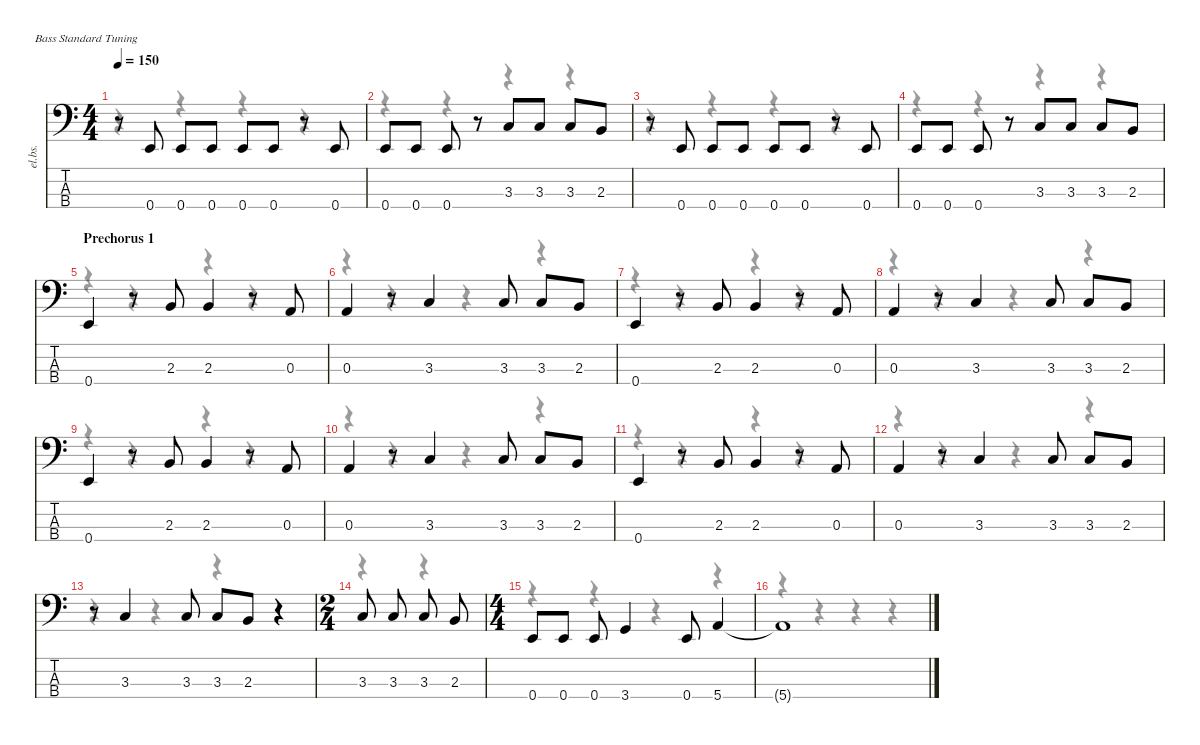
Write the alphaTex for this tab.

\defaultSystemsLayout 4
\hideDynamics
\bracketExtendMode nobrackets
\otherSystemsTrackNameOrientation horizontal
\track ("Bass" "el.bs.") {instrument electricbasspick}
\staff {score tabs}
\tuning (G2 D2 A1 E1)
\voice
\ts (4 4)
\tempo 150
\clef f4
\ks c
r.8{dy f beam Up} 0.4.8{beam Up} 0.4.8{beam Up} 0.4.8{beam Up} 0.4.8{beam Up} 0.4.8{beam Up} r.8{beam Up} 0.4.8{beam Up} |
0.4.8{beam Up} 0.4.8{beam Up} 0.4.8{beam Up} r.8{beam Up} 3.3.8{beam Up} 3.3.8{beam Up} 3.3.8{beam Up} 2.3.8{beam Up} |
r.8{beam Up} 0.4.8{beam Up} 0.4.8{beam Up} 0.4.8{beam Up} 0.4.8{beam Up} 0.4.8{beam Up} r.8{beam Up} 0.4.8{beam Up} |
0.4.8{beam Up} 0.4.8{beam Up} 0.4.8{beam Up} r.8{beam Up} 3.3.8{beam Up} 3.3.8{beam Up} 3.3.8{beam Up} 2.3.8{beam Up} |
\section ("" "Prechorus 1")
0.4.4{beam Up} r.8{beam Up} 2.3.8{beam Up} 2.3.4{beam Up} r.8{beam Up} 0.3.8{beam Up} |
0.3.4{beam Up} r.8{beam Up} 3.3.4{beam Up} 3.3.8{beam Up} 3.3.8{beam Up} 2.3.8{beam Up} |
0.4.4{beam Up} r.8{beam Up} 2.3.8{beam Up} 2.3.4{beam Up} r.8{beam Up} 0.3.8{beam Up} |
0.3.4{beam Up} r.8{beam Up} 3.3.4{beam Up} 3.3.8{beam Up} 3.3.8{beam Up} 2.3.8{beam Up} |
0.4.4{beam Up} r.8{beam Up} 2.3.8{beam Up} 2.3.4{beam Up} r.8{beam Up} 0.3.8{beam Up} |
0.3.4{beam Up} r.8{beam Up} 3.3.4{beam Up} 3.3.8{beam Up} 3.3.8{beam Up} 2.3.8{beam Up} |
0.4.4{beam Up} r.8{beam Up} 2.3.8{beam Up} 2.3.4{beam Up} r.8{beam Up} 0.3.8{beam Up} |
0.3.4{beam Up} r.8{beam Up} 3.3.4{beam Up} 3.3.8{beam Up} 3.3.8{beam Up} 2.3.8{beam Up} |
r.8{beam Up} 3.3.4{beam Up} 3.3.8{beam Up} 3.3.8{beam Up} 2.3.8{beam Up} r.4{beam Up} |
\ts (2 4)
\beaming (8 1 1 1 1)
3.3.8{beam Up} 3.3.8{beam Up} 3.3.8{beam Up} 2.3.8{beam Up} |
\ts (4 4)
\beaming (8 2 2 2 2)
0.4.8{beam Up} 0.4.8{beam Up} 0.4.8{beam Up} 3.4.4{beam Up} 0.4.8{beam Up} 5.4.4{beam Up} |
5.4{t}.1{beam Up}
\voice
\clef f4
\ottava regular
\simile none
\ks c
r.4{dy mf beam Down} r.4{beam Down} r.4{beam Down} r.4{beam Down} |
r.4{beam Down} r.4{beam Down} r.4{beam Down} r.4{beam Down} |
r.4{beam Down} r.4{beam Down} r.4{beam Down} r.4{beam Down} |
r.4{beam Down} r.4{beam Down} r.4{beam Down} r.4{beam Down} |
r.4{beam Down} r.4{beam Down} r.4{beam Down} r.4{beam Down} |
r.4{beam Down} r.4{beam Down} r.4{beam Down} r.4{beam Down} |
r.4{beam Down} r.4{beam Down} r.4{beam Down} r.4{beam Down} |
r.4{beam Down} r.4{beam Down} r.4{beam Down} r.4{beam Down} |
r.4{beam Down} r.4{beam Down} r.4{beam Down} r.4{beam Down} |
r.4{beam Down} r.4{beam Down} r.4{beam Down} r.4{beam Down} |
r.4{beam Down} r.4{beam Down} r.4{beam Down} r.4{beam Down} |
r.4{beam Down} r.4{beam Down} r.4{beam Down} r.4{beam Down} |
r.4{beam Down} r.4{beam Down} r.4{beam Down} r.4{beam Down} |
r.4{beam Down} r.4{beam Down} |
r.4{beam Down} r.4{beam Down} r.4{beam Down} r.4{beam Down} |
r.4{beam Down} r.4{beam Down} r.4{beam Down} r.4{beam Down}
